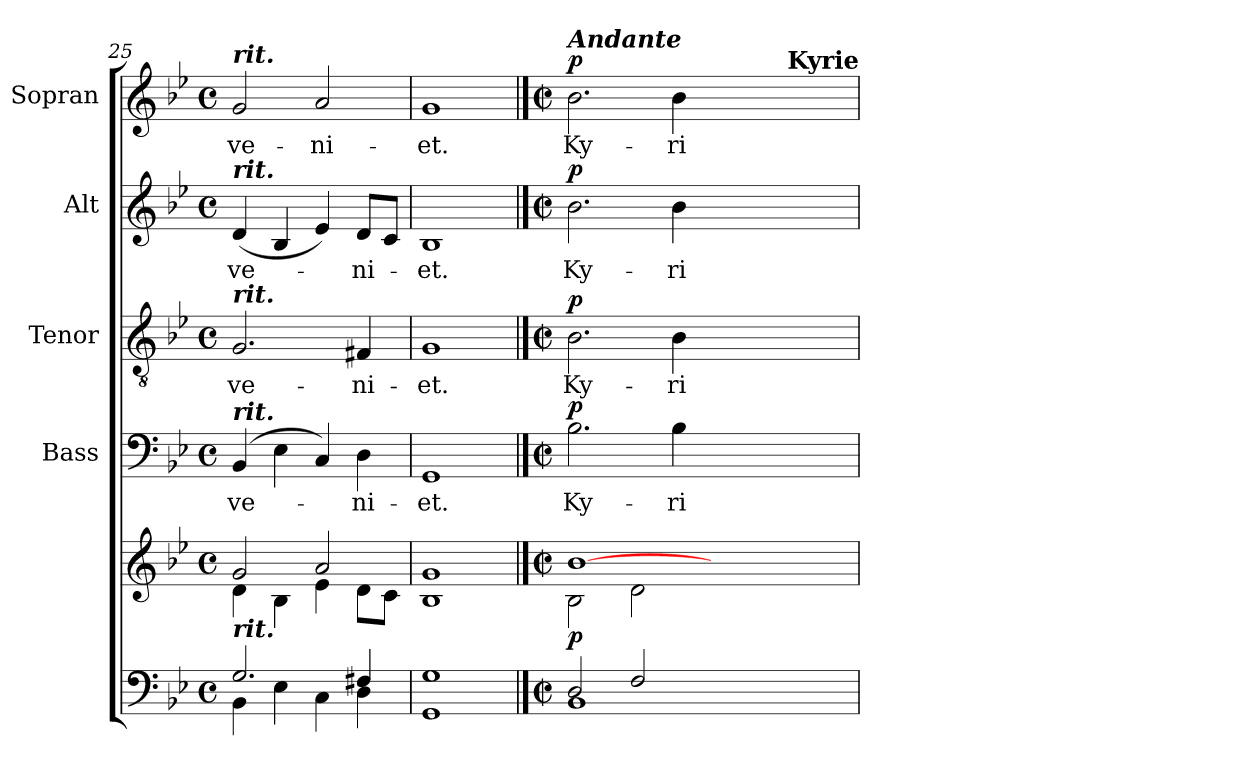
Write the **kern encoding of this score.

**kern	**kern	**dynam	**kern	**text	**dynam	**kern	**text	**dynam	**kern	**text	**dynam	**kern	**text	**dynam
*part5	*part5	*part5	*part4	*part4	*part4	*part3	*part3	*part3	*part2	*part2	*part2	*part1	*part1	*part1
*staff6	*staff5	*staff5/6	*staff4	*staff4	*staff4	*staff3	*staff3	*staff3	*staff2	*staff2	*staff2	*staff1	*staff1	*staff1
*	*	*	*I"Bass	*	*	*I"Tenor	*	*	*I"Alt	*	*	*I"Sopran	*	*
*	*	*	*I'B.	*	*	*I'T.	*	*	*I'A.	*	*	*I'S.	*	*
*clefF4	*clefG2	*	*clefF4	*	*	*clefGv2	*	*	*clefG2	*	*	*clefG2	*	*
*k[b-e-]	*k[b-e-]	*	*k[b-e-]	*	*	*k[b-e-]	*	*	*k[b-e-]	*	*	*k[b-e-]	*	*
*B-:	*B-:	*	*B-:	*	*	*B-:	*	*	*B-:	*	*	*B-:	*	*
*M4/4	*M4/4	*	*M4/4	*	*	*M4/4	*	*	*M4/4	*	*	*M4/4	*	*
*met(c)	*met(c)	*	*met(c)	*	*	*met(c)	*	*	*met(c)	*	*	*met(c)	*	*
=25	=25	=25	=25	=25	=25	=25	=25	=25	=25	=25	=25	=25	=25	=25
*^	*^	*	*	*	*	*	*	*	*	*	*	*	*	*
!	!	!	!	!	!	!	!	!	!	!	!	!	!	!LO:TX:a:Bi:t=rit.	!	!
!	!	!	!	!	!	!	!	!	!	!	!LO:TX:a:Bi:t=rit.	!	!	!	!	!
!	!	!	!	!	!	!	!	!LO:TX:a:Bi:t=rit.	!	!	!	!	!	!	!	!
!	!	!	!	!	!LO:TX:a:Bi:t=rit.	!	!	!	!	!	!	!	!	!	!	!
!	!	!LO:TX:b:Bi:t=rit.	!	!	!	!	!	!	!	!	!	!	!	!	!	!
!	!	!	!	!	!	!LO:LY:b	!	!	!LO:LY:b	!	!	!LO:LY:b	!	!	!LO:LY:b	!
2.G/	4BB-\	2g/	4d\	.	(4BB-/	ve-	.	2.G/	ve-	.	(<4d/	ve-	.	2g/	ve-	.
.	4E-\	.	4B-\	.	4E-\	.	.	.	.	.	4B-/	.	.	.	.	.
!	!	!	!	!	!	!	!	!	!	!	!	!	!	!	!LO:LY:b	!
.	4C\	2a/	4e-\	.	4C/)	.	.	.	.	.	4e-/)	.	.	2a/	-ni-	.
!	!	!	!	!	!	!LO:LY:b	!	!	!LO:LY:b	!	!	!LO:LY:b	!	!	!	!
4F#X/	4D\	.	8d\L	.	4D\	-ni-	.	4F#X/	-ni-	.	8d/L	-ni-	.	.	.	.
.	.	.	8c\J	.	.	.	.	.	.	.	8c/J	.	.	.	.	.
=26	=26	=26	=26	=26	=26	=26	=26	=26	=26	=26	=26	=26	=26	=26	=26	=26
!	!	!	!	!	!	!LO:LY:b	!	!	!LO:LY:b	!	!	!LO:LY:b	!	!	!LO:LY:b	!
1G	1GG	1g	1B-	.	1GG	-et.	.	1G	-et.	.	1B-	-et.	.	1g	-et.	.
!!LO:LB:g=z
==27	==27	==27	==27	==27	==27	==27	==27	==27	==27	==27	==27	==27	==27	==27	==27	==27
*M2/2	*	*M2/2	*	*	*M2/2	*	*	*M2/2	*	*	*M2/2	*	*	*M2/2	*	*
*met(c|)	*	*met(c|)	*	*	*met(c|)	*	*	*met(c|)	*	*	*met(c|)	*	*	*met(c|)	*	*
!	!	!	!	!	!	!	!	!	!	!	!	!	!	!LO:TX:a:Bi:t=Andante	!	!
!	!	!	!	!LO:DY:b	!	!LO:LY:b	!LO:DY:a	!	!LO:LY:b	!LO:DY:a	!	!LO:LY:b	!LO:DY:a	!	!LO:LY:b	!LO:DY:a
2D/	1BB-	[>1b-	2B-\	p	2.B-\	Ky-	p	2.B-\	Ky-	p	2.b-\	Ky-	p	2.b-\	Ky-	p
2F/	.	.	2d\	.	.	.	.	.	.	.	.	.	.	.	.	.
!	!	!	!	!	!	!LO:LY:b	!	!	!LO:LY:b	!	!	!LO:LY:b	!	!	!LO:LY:b	!
.	.	.	.	.	4B-\	-ri-	.	4B-\	-ri-	.	4b-\	-ri-	.	4b-\	-ri-	.
0ryy	0ryy	0ryy	0ryy	.	0ryy	.	.	0ryy	.	.	0ryy	.	.	0ryy	.	.
!	!	!	!	!	!	!	!	!	!	!	!	!	!	!LO:TX:a:B:t=Kyrie	!	!
*v	*v	*	*	*	*	*	*	*	*	*	*	*	*	*	*	*
*	*v	*v	*	*	*	*	*	*	*	*	*	*	*	*	*
=	=	=	=	=	=	=	=	=	=	=	=	=	=	=
*-	*-	*-	*-	*-	*-	*-	*-	*-	*-	*-	*-	*-	*-	*-
